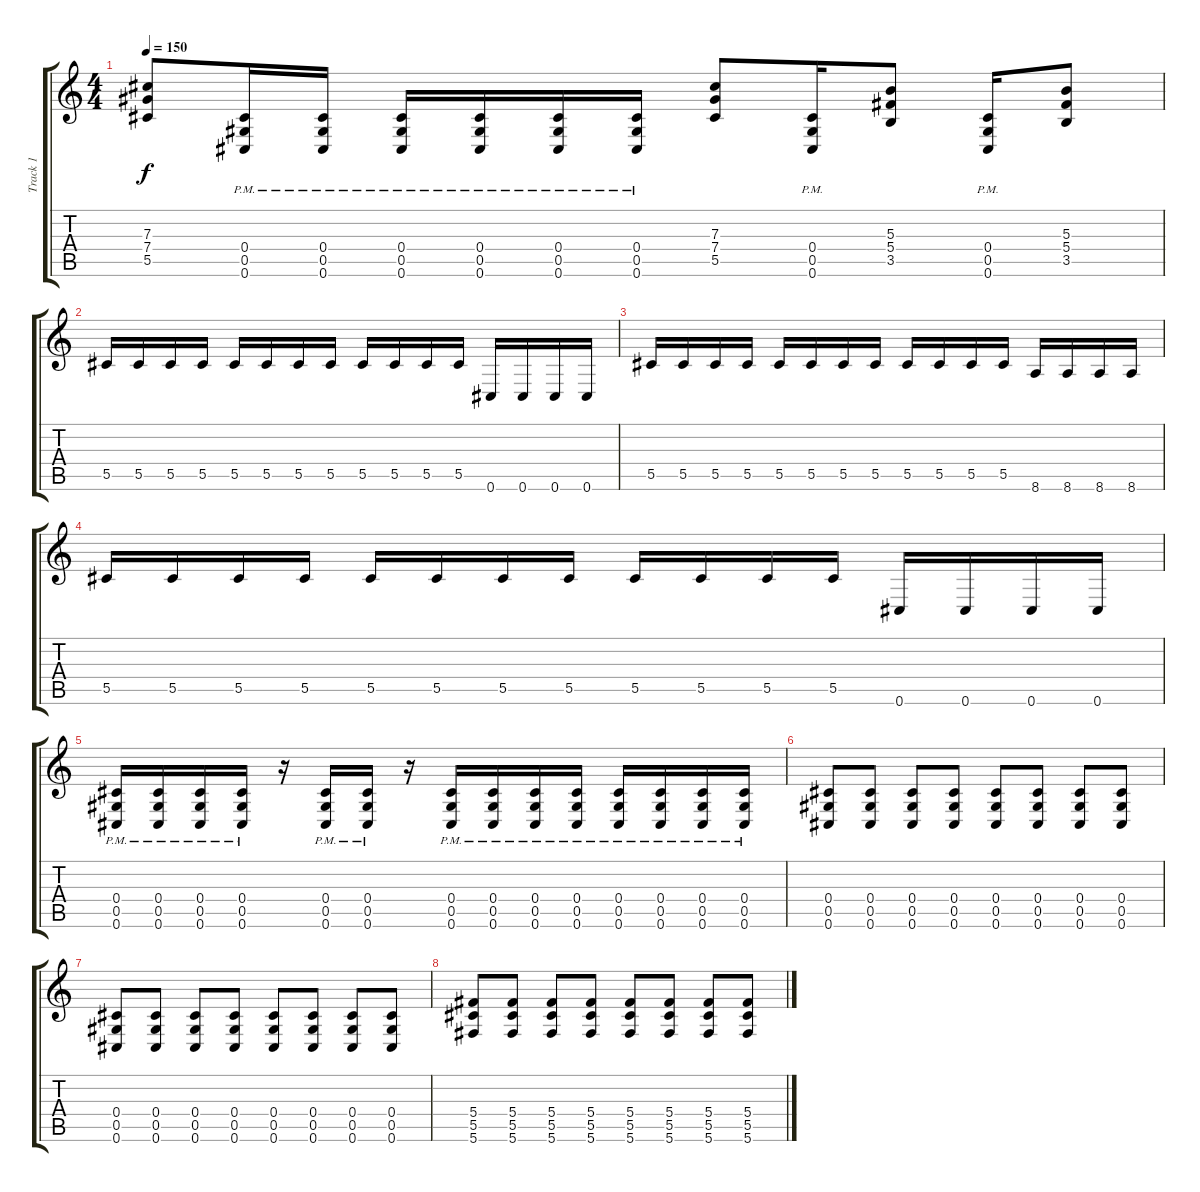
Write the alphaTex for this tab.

\track ("Track 1" "Track 1") {instrument distortionguitar}
\staff {score tabs}
\tuning (Eb4 Bb3 Gb3 Db3 Ab2 Db2) {hide}
\ts (4 4)
\tempo 150
\clef g2
\ks c
(7.3 7.4 5.5).8{dy f} (0.4{pm} 0.5{pm} 0.6{pm}).16 (0.4{pm} 0.5{pm} 0.6{pm}).16 (0.4{pm} 0.5{pm} 0.6{pm}).16 (0.4{pm} 0.5{pm} 0.6{pm}).16 (0.4{pm} 0.5{pm} 0.6{pm}).16 (0.4{pm} 0.5{pm} 0.6{pm}).16 (7.3 7.4 5.5).8 (0.4{pm} 0.5{pm} 0.6{pm}).16 (5.3 5.4 3.5).8 (0.4{pm} 0.5{pm} 0.6{pm}).16 (5.3 5.4 3.5).8 |
5.5.16 5.5.16 5.5.16 5.5.16 5.5.16 5.5.16 5.5.16 5.5.16 5.5.16 5.5.16 5.5.16 5.5.16 0.6.16 0.6.16 0.6.16 0.6.16 |
5.5.16 5.5.16 5.5.16 5.5.16 5.5.16 5.5.16 5.5.16 5.5.16 5.5.16 5.5.16 5.5.16 5.5.16 8.6.16 8.6.16 8.6.16 8.6.16 |
5.5.16 5.5.16 5.5.16 5.5.16 5.5.16 5.5.16 5.5.16 5.5.16 5.5.16 5.5.16 5.5.16 5.5.16 0.6.16 0.6.16 0.6.16 0.6.16 |
(0.4{pm} 0.5{pm} 0.6{pm}).16 (0.4{pm} 0.5{pm} 0.6{pm}).16 (0.4{pm} 0.5{pm} 0.6{pm}).16 (0.4{pm} 0.5{pm} 0.6{pm}).16 r.16 (0.4{pm} 0.5{pm} 0.6{pm}).16 (0.4{pm} 0.5{pm} 0.6{pm}).16 r.16 (0.4{pm} 0.5{pm} 0.6{pm}).16 (0.4{pm} 0.5{pm} 0.6{pm}).16 (0.4{pm} 0.5{pm} 0.6{pm}).16 (0.4{pm} 0.5{pm} 0.6{pm}).16 (0.4{pm} 0.5{pm} 0.6{pm}).16 (0.4{pm} 0.5{pm} 0.6{pm}).16 (0.4{pm} 0.5{pm} 0.6{pm}).16 (0.4{pm} 0.5{pm} 0.6{pm}).16 |
(0.4 0.5 0.6).8 (0.4 0.5 0.6).8 (0.4 0.5 0.6).8 (0.4 0.5 0.6).8 (0.4 0.5 0.6).8 (0.4 0.5 0.6).8 (0.4 0.5 0.6).8 (0.4 0.5 0.6).8 |
(0.4 0.5 0.6).8 (0.4 0.5 0.6).8 (0.4 0.5 0.6).8 (0.4 0.5 0.6).8 (0.4 0.5 0.6).8 (0.4 0.5 0.6).8 (0.4 0.5 0.6).8 (0.4 0.5 0.6).8 |
(5.4 5.5 5.6).8 (5.4 5.5 5.6).8 (5.4 5.5 5.6).8 (5.4 5.5 5.6).8 (5.4 5.5 5.6).8 (5.4 5.5 5.6).8 (5.4 5.5 5.6).8 (5.4 5.5 5.6).8
